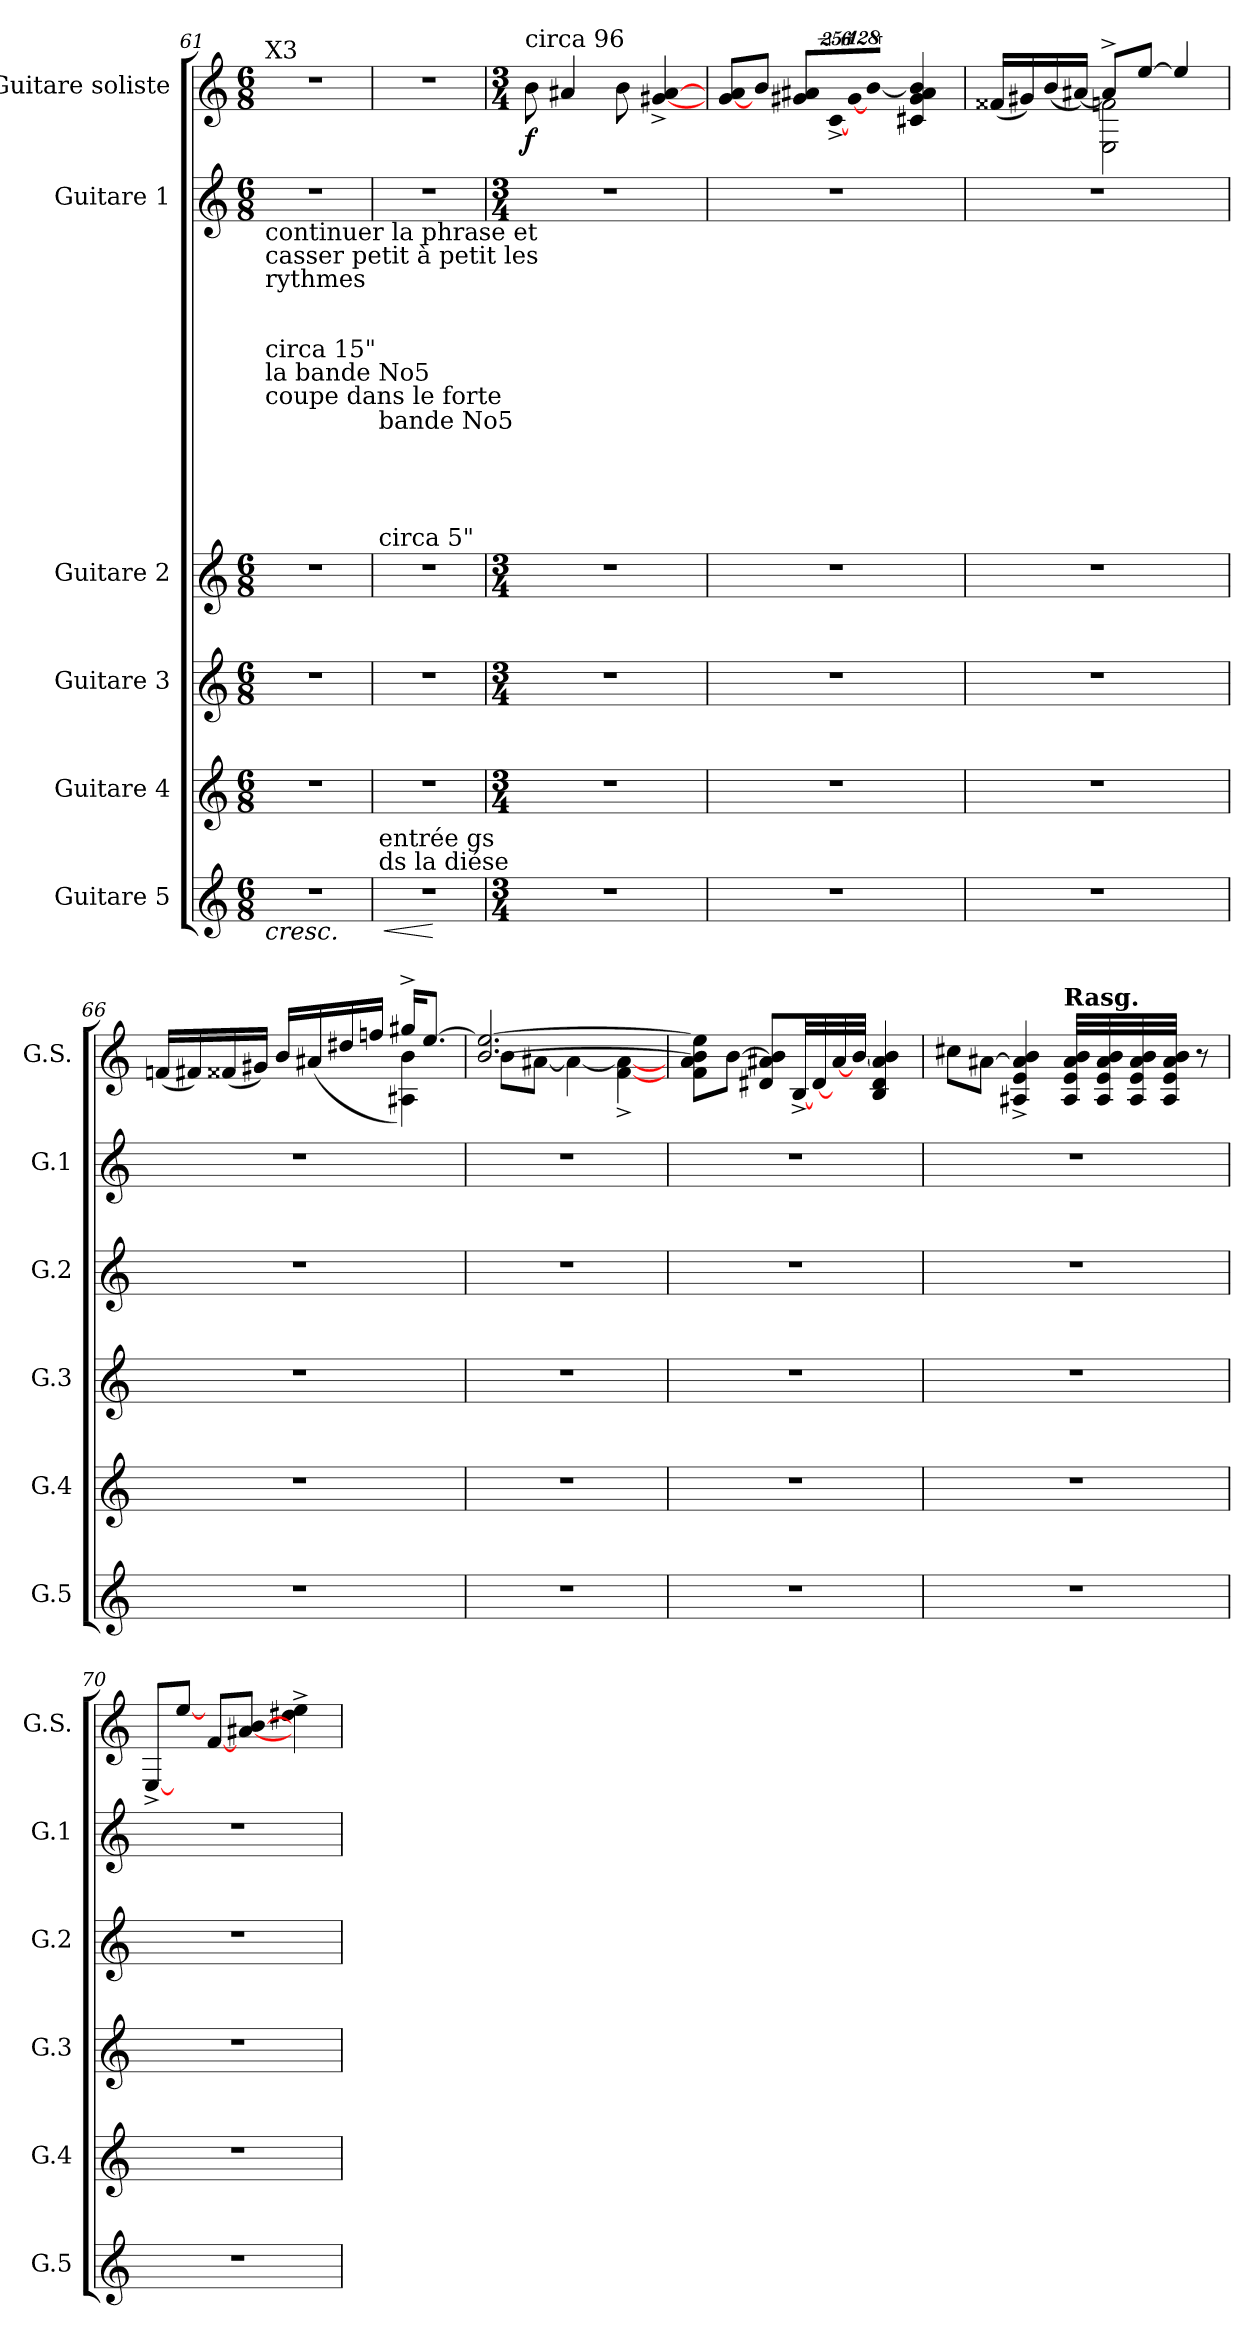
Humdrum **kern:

**kern	**dynam	**kern	**kern	**kern	**kern	**kern	**dynam
*part6	*part6	*part5	*part4	*part3	*part2	*part1	*part1
*staff6	*staff6	*staff5	*staff4	*staff3	*staff2	*staff1	*staff1
*I"Guitare 5	*	*I"Guitare 4	*I"Guitare 3	*I"Guitare 2	*I"Guitare 1	*I"Guitare soliste	*
*I'G.5	*	*I'G.4	*I'G.3	*I'G.2	*I'G.1	*I'G.S.	*
*clefG2	*	*clefG2	*clefG2	*clefG2	*clefG2	*clefG2	*
*ITrd7c12	*	*ITrd7c12	*ITrd7c12	*ITrd7c12	*ITrd7c12	*ITrd7c12	*
*k[]	*	*k[]	*k[]	*k[]	*k[]	*k[]	*
*C:	*	*C:	*C:	*C:	*C:	*C:	*
*M6/8	*	*M6/8	*M6/8	*M6/8	*M6/8	*M6/8	*
=61	=61	=61	=61	=61	=61	=61	=61
!	!	!	!	!	!	!LO:TX:a:t=X3	!
!	!	!	!	!	!LO:TX:b:t=continuer la phrase et \ncasser petit à petit les \nrythmes\n\n\ncirca 15"\nla bande No5\ncoupe dans le forte	!	!
!	!LO:HP:b	!	!	!	!	!	!
2.r	<	2.r	2.r	2.r	2.r	2.r	.
=62	=62	=62	=62	=62	=62	=62	=62
!	!	!	!	!LO:TX:a:t=bande No5\n\n\n\n\ncirca 5"	!	!	!
!LO:TX:a:t=entrée gs\nds la diése	!	!	!	!	!	!	!
!	!LO:HP:b	!	!	!	!	!	!
2.r	<	2.r	2.r	2.r	2.r	2.r	.
.	[ [	.	.	.	.	.	.
!!LO:LB:g=z
=63	=63	=63	=63	=63	=63	=63	=63
*M3/4	*	*M3/4	*M3/4	*M3/4	*M3/4	*M3/4	*
!	!	!	!	!	!	!LO:TX:a:t=circa 96	!
!	!	!	!	!	!	!	!LO:DY:b
2.r	.	2.r	2.r	2.r	2.r	8B\	f
.	.	.	.	.	.	4A#X/	.
.	.	.	.	.	.	8B\	.
.	.	.	.	.	.	[4G#X/^< [4A#/^<	.
=64	=64	=64	=64	=64	=64	=64	=64
2.r	.	2.r	2.r	2.r	2.r	[8G/ 8A/L	.
.	.	.	.	.	.	8B/J	.
.	.	.	.	.	.	8G#X/ 8A#X/L	.
!	!	!	!	!	!	!LO:N:vis=16	!
.	.	.	.	.	.	[4096%171C^</L	.
!	!	!	!	!	!	!LO:N:vis=16	!
.	.	.	.	.	.	[2048%85G#/	.
!	!	!	!	!	!	!LO:N:vis=16	!
.	.	.	.	.	.	[4096%171B/JJ	.
.	.	.	.	.	.	4C#X/ 4G#/ 4A#/ 4B/]	.
=65	=65	=65	=65	=65	=65	=65	=65
*	*	*	*	*	*	*^	*
2.r	.	2.r	2.r	2.r	2.r	(>16F##X/LL	4ryy	.
.	.	.	.	.	.	16G#X/)	.	.
.	.	.	.	.	.	(>16B/	.	.
.	.	.	.	.	.	[>16A#X/JJ)	.	.
.	.	.	.	.	.	8A#^</L]	2EE\ 2F\	.
.	.	.	.	.	.	[>8e/J	.	.
.	.	.	.	.	.	4e/]	.	.
=66	=66	=66	=66	=66	=66	=66	=66	=66
2.r	.	2.r	2.r	2.r	2.r	(>16Fn/LL	2ryy	.
.	.	.	.	.	.	16F#X/)	.	.
.	.	.	.	.	.	(>16F##X/	.	.
.	.	.	.	.	.	16G#X/JJ)	.	.
.	.	.	.	.	.	16B/LL	.	.
.	.	.	.	.	.	(>16A#X/	.	.
.	.	.	.	.	.	16d#X/	.	.
.	.	.	.	.	.	16fn/JJ	.	.
.	.	.	.	.	.	16g#X^</KL	4AA#X\ 4B\)	.
.	.	.	.	.	.	[>8.e/J	.	.
!!LO:LB:g=z	!!
=67	=67	=67	=67	=67	=67	=67	=67	=67
2.r	.	2.r	2.r	2.r	2.r	[>2.B/ 2.e/_	8B\L	.
.	.	.	.	.	.	.	[<8A#X\J	.
.	.	.	.	.	.	.	4A#\_	.
.	.	.	.	.	.	.	[<4F\^> 4A#\_^>	.
*	*	*	*	*	*	*v	*v	*
=68	=68	=68	=68	=68	=68	=68	=68
2.r	.	2.r	2.r	2.r	2.r	8F\ 8A\ 8B\] 8e\]L	.
.	.	.	.	.	.	[8B\J	.
.	.	.	.	.	.	8D#X/ 8A#X/ 8B/]L	.
.	.	.	.	.	.	[32BB^</LL	.
.	.	.	.	.	.	[32D#/	.
.	.	.	.	.	.	[32A#/	.
.	.	.	.	.	.	[32B/JJJ	.
.	.	.	.	.	.	4BB/ 4D#/ 4A#/ 4B/]	.
=69	=69	=69	=69	=69	=69	=69	=69
2.r	.	2.r	2.r	2.r	2.r	8c#X\L	.
.	.	.	.	.	.	[8A#X\J	.
.	.	.	.	.	.	4AA#X/^< 4E/^< 4A#/]^< 4B/^<	.
!	!	!	!	!	!	!LO:TX:a:B:t=Rasg.	!
.	.	.	.	.	.	32AA#/ 32E/ 32A#/ 32B/LLL	.
.	.	.	.	.	.	32AA#/ 32E/ 32A#/ 32B/	.
.	.	.	.	.	.	32AA#/ 32E/ 32A#/ 32B/	.
.	.	.	.	.	.	32AA#/ 32E/ 32A#/ 32B/JJJ	.
.	.	.	.	.	.	8r	.
=70	=70	=70	=70	=70	=70	=70	=70
2.r	.	2.r	2.r	2.r	2.r	[8EE^</L	.
.	.	.	.	.	.	[8e/J	.
.	.	.	.	.	.	[8F/L	.
.	.	.	.	.	.	[8A#X/ [8B/J	.
.	.	.	.	.	.	4d#X\^> 4e\^>	.
=	=	=	=	=	=	=	=
*-	*-	*-	*-	*-	*-	*-	*-
